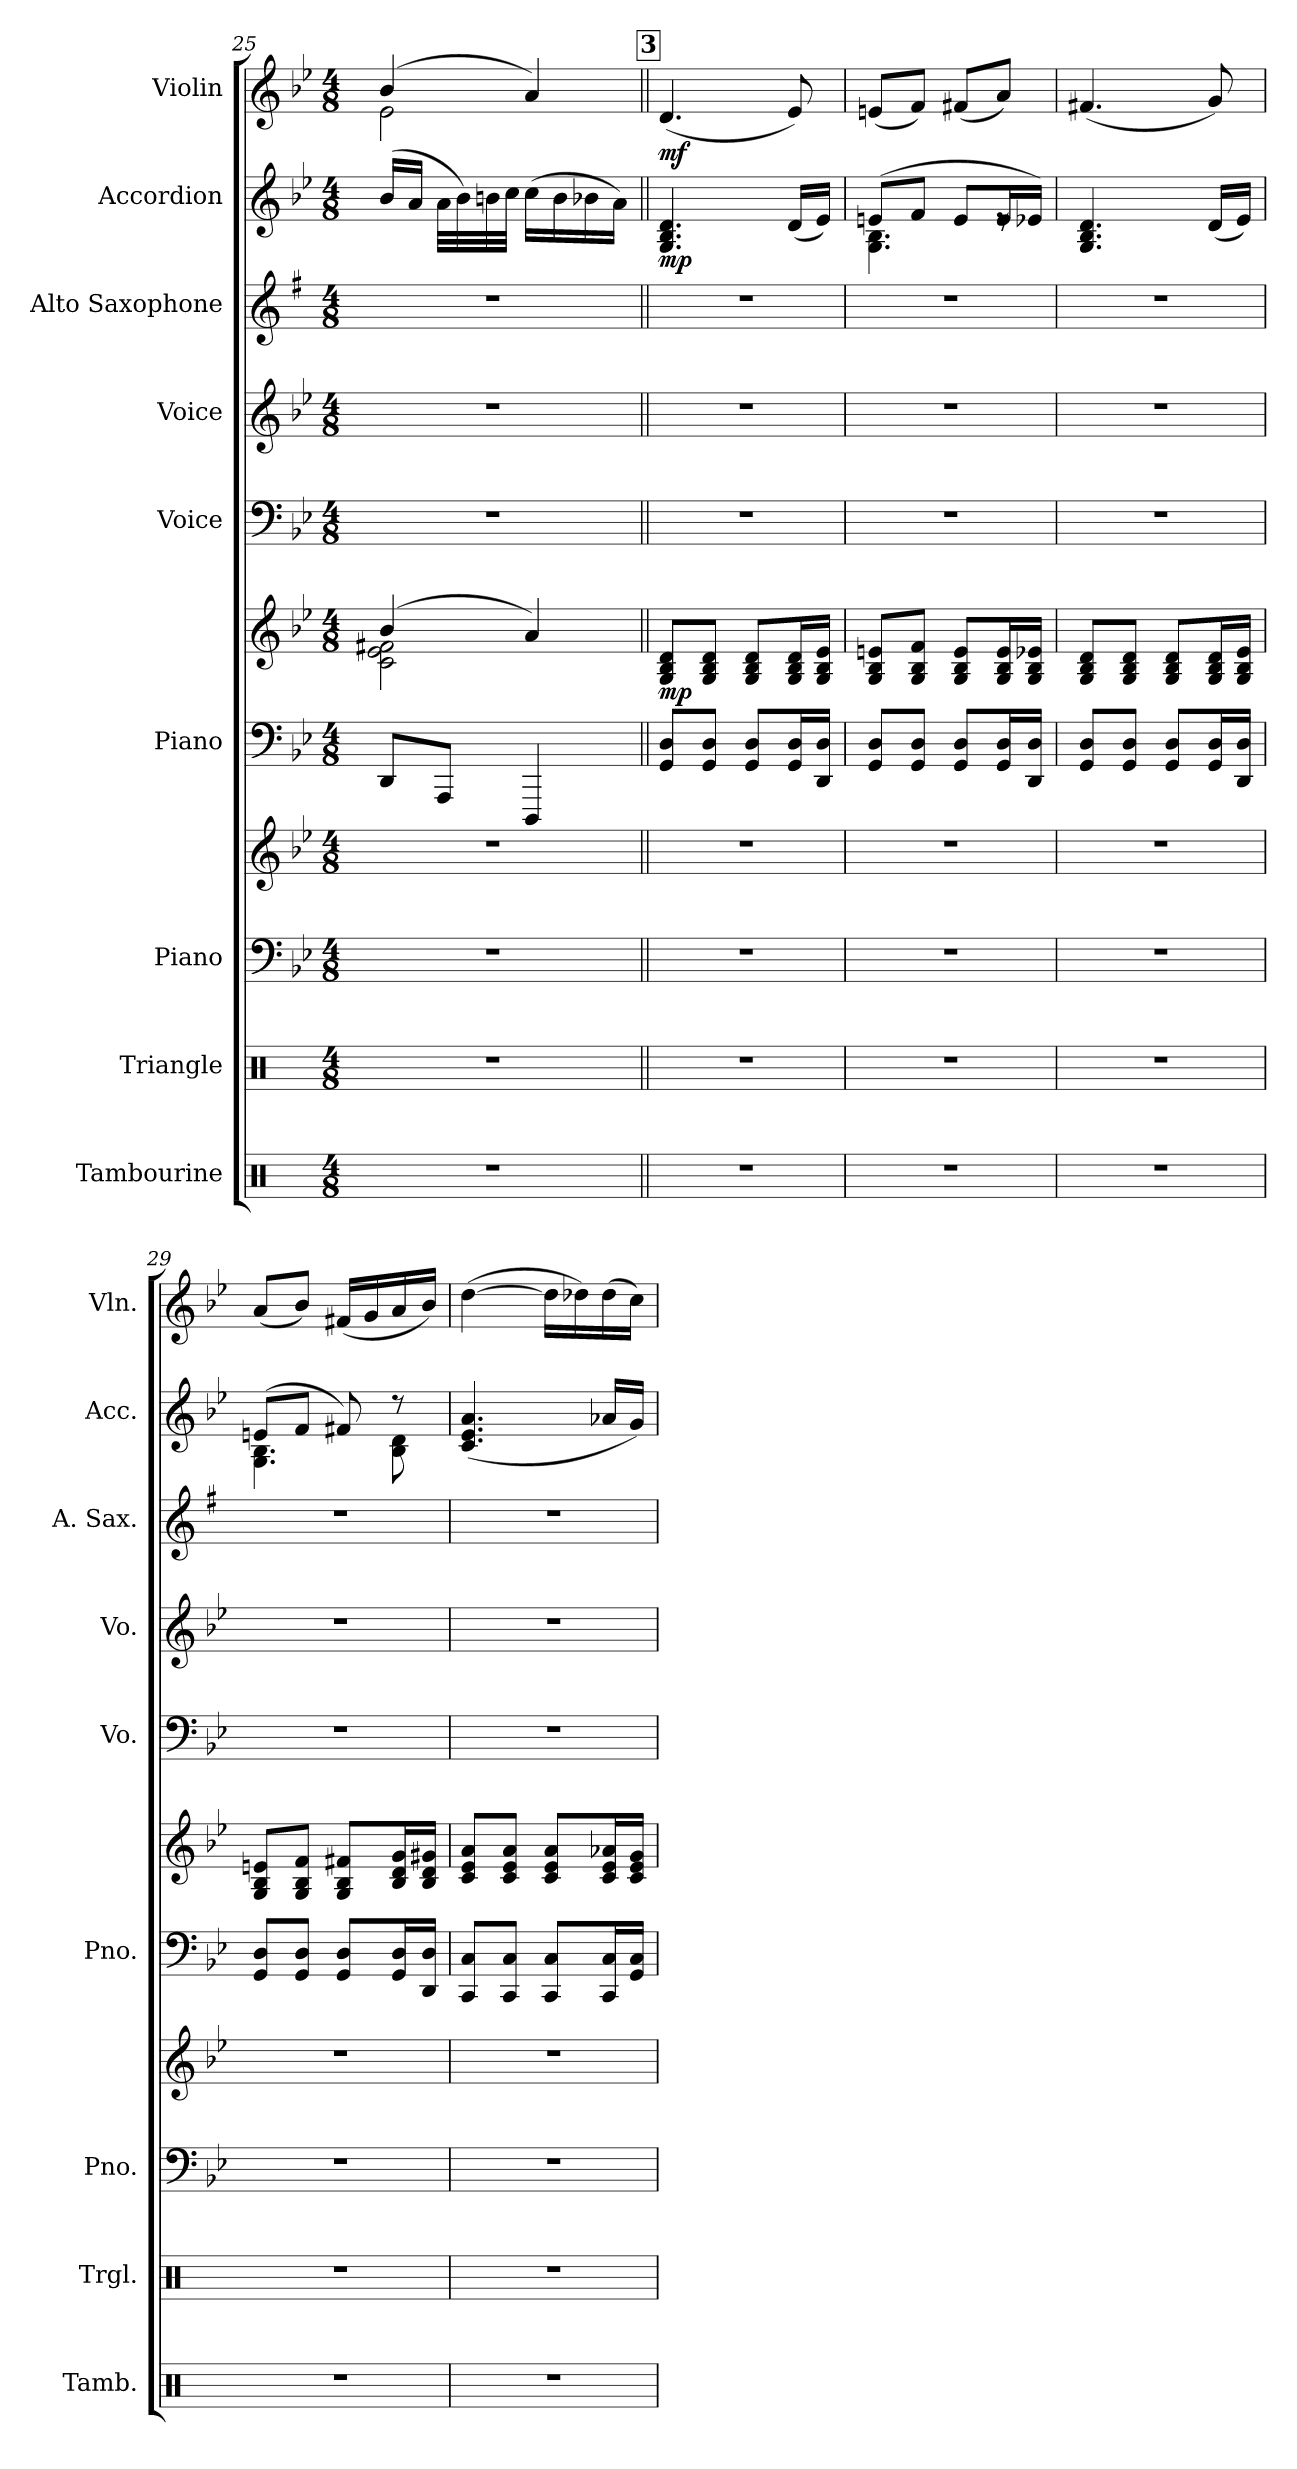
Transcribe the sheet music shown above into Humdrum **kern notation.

**kern	**kern	**kern	**kern	**kern	**kern	**dynam	**kern	**kern	**kern	**kern	**dynam	**kern	**dynam
*part9	*part8	*part7	*part7	*part6	*part6	*part6	*part5	*part4	*part3	*part2	*part2	*part1	*part1
*staff11	*staff10	*staff9	*staff8	*staff7	*staff6	*staff6/7	*staff5	*staff4	*staff3	*staff2	*staff2	*staff1	*staff1
*I"Tambourine	*I"Triangle	*I"Piano	*	*I"Piano	*	*	*I"Voice	*I"Voice	*I"Alto Saxophone	*I"Accordion	*	*I"Violin	*
*I'Tamb.	*I'Trgl.	*I'Pno.	*	*I'Pno.	*	*	*I'Vo.	*I'Vo.	*I'A. Sax.	*I'Acc.	*	*I'Vln.	*
!!LO:PB:g=z
*clefX	*clefX	*clefF4	*clefG2	*clefF4	*clefG2	*	*clefF4	*clefG2	*clefG2	*clefG2	*	*clefG2	*
*	*	*	*	*	*	*	*	*	*ITrd5c9	*	*	*	*
*k[]	*k[]	*k[b-e-]	*k[b-e-]	*k[b-e-]	*k[b-e-]	*	*k[b-e-]	*k[b-e-]	*k[b-e-]	*k[b-e-]	*	*k[b-e-]	*
*M4/8	*M4/8	*M4/8	*M4/8	*M4/8	*M4/8	*	*M4/8	*M4/8	*M4/8	*M4/8	*	*M4/8	*
=25	=25	=25	=25	=25	=25	=25	=25	=25	=25	=25	=25	=25	=25
*	*	*	*	*	*^	*	*	*	*	*	*	*^	*
2r	2r	2r	2r	8DD/L	(4b-/	2c\ 2e-\ 2f#X\	.	2r	2r	2r	(16b-/LL	.	(4b-/	2e-\	.
.	.	.	.	.	.	.	.	.	.	.	16a/JJ	.	.	.	.
.	.	.	.	8AAA/J	.	.	.	.	.	.	32a\LLL	.	.	.	.
.	.	.	.	.	.	.	.	.	.	.	32b-\)	.	.	.	.
.	.	.	.	.	.	.	.	.	.	.	32bn\	.	.	.	.
.	.	.	.	.	.	.	.	.	.	.	32cc\JJJ	.	.	.	.
.	.	.	.	4DDD/	4a/)	.	.	.	.	.	(16cc\LL	.	4a/)	.	.
.	.	.	.	.	.	.	.	.	.	.	16b\	.	.	.	.
.	.	.	.	.	.	.	.	.	.	.	16b-X\	.	.	.	.
.	.	.	.	.	.	.	.	.	.	.	16a\JJ)	.	.	.	.
*	*	*	*	*	*v	*v	*	*	*	*	*	*	*v	*v	*
!!LO:REH:place=s1:a:B:fs=14:t=3
=26||	=26||	=26||	=26||	=26||	=26||	=26||	=26||	=26||	=26||	=26||	=26||	=26||	=26||
!	!	!	!	!	!	!LO:DY:b	!	!	!	!	!LO:DY:b	!	!LO:DY:b
2r	2r	2r	2r	8GG/ 8D/L	8G/ 8B-/ 8d/L	mp	2r	2r	2r	4.G/ 4.B-/ 4.d/	mp	(4.d/	mf
.	.	.	.	8GG/ 8D/J	8G/ 8B-/ 8d/J	.	.	.	.	.	.	.	.
.	.	.	.	8GG/ 8D/L	8G/ 8B-/ 8d/L	.	.	.	.	.	.	.	.
.	.	.	.	16GG/ 16D/L	16G/ 16B-/ 16d/L	.	.	.	.	(16d/LL	.	8e-/)	.
.	.	.	.	16DD/ 16D/JJ	16G/ 16B-/ 16e-/JJ	.	.	.	.	16e-/JJ)	.	.	.
=27	=27	=27	=27	=27	=27	=27	=27	=27	=27	=27	=27	=27	=27
*	*	*	*	*	*	*	*	*	*	*^	*	*	*
2r	2r	2r	2r	8GG/ 8D/L	8G/ 8B-/ 8en/L	.	2r	2r	2r	(8en/L	4.G\ 4.B-\	.	(8en/L	.
.	.	.	.	8GG/ 8D/J	8G/ 8B-/ 8f/J	.	.	.	.	8f/J	.	.	8f/J)	.
.	.	.	.	8GG/ 8D/L	8G/ 8B-/ 8e/L	.	.	.	.	8e/L	.	.	(8f#X/L	.
.	.	.	.	16GG/ 16D/L	16G/ 16B-/ 16e/L	.	.	.	.	16e/L	8re	.	8a/J)	.
.	.	.	.	16DD/ 16D/JJ	16G/ 16B-/ 16e-X/JJ	.	.	.	.	16e-X/JJ)	.	.	.	.
*	*	*	*	*	*	*	*	*	*	*v	*v	*	*	*
=28	=28	=28	=28	=28	=28	=28	=28	=28	=28	=28	=28	=28	=28
2r	2r	2r	2r	8GG/ 8D/L	8G/ 8B-/ 8d/L	.	2r	2r	2r	4.G/ 4.B-/ 4.d/	.	(4.f#X/	.
.	.	.	.	8GG/ 8D/J	8G/ 8B-/ 8d/J	.	.	.	.	.	.	.	.
.	.	.	.	8GG/ 8D/L	8G/ 8B-/ 8d/L	.	.	.	.	.	.	.	.
.	.	.	.	16GG/ 16D/L	16G/ 16B-/ 16d/L	.	.	.	.	(16d/LL	.	8g/)	.
.	.	.	.	16DD/ 16D/JJ	16G/ 16B-/ 16e-/JJ	.	.	.	.	16e-/JJ)	.	.	.
!!LO:PB:g=z
=29	=29	=29	=29	=29	=29	=29	=29	=29	=29	=29	=29	=29	=29
*	*	*	*	*	*	*	*	*	*	*^	*	*	*
2r	2r	2r	2r	8GG/ 8D/L	8G/ 8B-/ 8en/L	.	2r	2r	2r	(8en/L	4.G\ 4.B-\	.	(8a/L	.
.	.	.	.	8GG/ 8D/J	8G/ 8B-/ 8f/J	.	.	.	.	8f/J	.	.	8b-/J)	.
.	.	.	.	8GG/ 8D/L	8G/ 8B-/ 8f#X/L	.	.	.	.	8f#X/)	.	.	(16f#X/LL	.
.	.	.	.	.	.	.	.	.	.	.	.	.	16g/	.
.	.	.	.	16GG/ 16D/L	16B-/ 16d/ 16g/L	.	.	.	.	8r	8B-\ 8d\	.	16a/	.
.	.	.	.	16DD/ 16D/JJ	16B-/ 16d/ 16g#X/JJ	.	.	.	.	.	.	.	16b-/JJ)	.
*	*	*	*	*	*	*	*	*	*	*v	*v	*	*	*
=30	=30	=30	=30	=30	=30	=30	=30	=30	=30	=30	=30	=30	=30
2r	2r	2r	2r	8CC/ 8C/L	8c/ 8e-/ 8a/L	.	2r	2r	2r	(4.c/ 4.e-/ 4.a/	.	([4dd\	.
.	.	.	.	8CC/ 8C/J	8c/ 8e-/ 8a/J	.	.	.	.	.	.	.	.
.	.	.	.	8CC/ 8C/L	8c/ 8e-/ 8a/L	.	.	.	.	.	.	16dd\LL]	.
.	.	.	.	.	.	.	.	.	.	.	.	16dd-X\)	.
.	.	.	.	16CC/ 16C/L	16c/ 16e-/ 16a-X/L	.	.	.	.	16a-X/LL	.	(16dd-\	.
.	.	.	.	16GG/ 16C/JJ	16c/ 16e-/ 16g/JJ	.	.	.	.	16g/JJ)	.	16cc\JJ)	.
=	=	=	=	=	=	=	=	=	=	=	=	=	=
*-	*-	*-	*-	*-	*-	*-	*-	*-	*-	*-	*-	*-	*-
